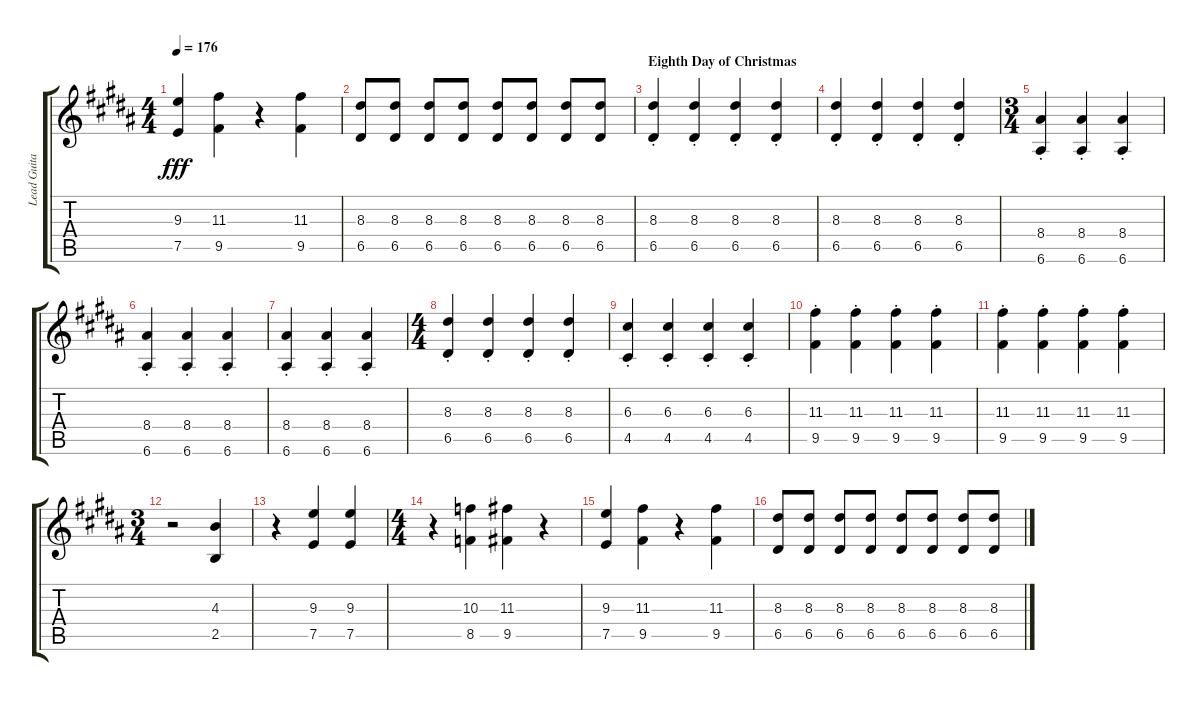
\track ("Lead Guitar (Hoopes)" "Lead Guita") {instrument distortionguitar}
\staff {score tabs}
\tuning (E4 B3 G3 D3 A2 E2) {hide}
\ts (4 4)
\tempo 176
\clef g2
\ks b
(9.3 7.5).4{dy fff} (11.3 9.5).4 r.4 (11.3 9.5).4 |
\ks g#minor
(8.3 6.5).8 (8.3 6.5).8 (8.3 6.5).8 (8.3 6.5).8 (8.3 6.5).8 (8.3 6.5).8 (8.3 6.5).8 (8.3 6.5).8 |
\section ("" "Eighth Day of Christmas")
(8.3{st} 6.5{st}).4 (8.3{st} 6.5{st}).4 (8.3{st} 6.5{st}).4 (8.3{st} 6.5{st}).4 |
(8.3{st} 6.5{st}).4 (8.3{st} 6.5{st}).4 (8.3{st} 6.5{st}).4 (8.3{st} 6.5{st}).4 |
\ts (3 4)
(8.4{st} 6.6{st}).4 (8.4{st} 6.6{st}).4 (8.4{st} 6.6{st}).4 |
\ks b
(8.4{st} 6.6{st}).4 (8.4{st} 6.6{st}).4 (8.4{st} 6.6{st}).4 |
\ks g#minor
(8.4{st} 6.6{st}).4 (8.4{st} 6.6{st}).4 (8.4{st} 6.6{st}).4 |
\ts (4 4)
(8.3{st} 6.5{st}).4 (8.3{st} 6.5{st}).4 (8.3{st} 6.5{st}).4 (8.3{st} 6.5{st}).4 |
(6.3{st} 4.5{st}).4 (6.3{st} 4.5{st}).4 (6.3{st} 4.5{st}).4 (6.3{st} 4.5{st}).4 |
(11.3{st} 9.5{st}).4 (11.3{st} 9.5{st}).4 (11.3{st} 9.5{st}).4 (11.3{st} 9.5{st}).4 |
\ks b
(11.3{st} 9.5{st}).4 (11.3{st} 9.5{st}).4 (11.3{st} 9.5{st}).4 (11.3{st} 9.5{st}).4 |
\ts (3 4)
\ks g#minor
r.2 (4.3 2.5).4 |
r.4 (9.3 7.5).4 (9.3 7.5).4 |
\ts (4 4)
r.4 (10.3 8.5).4 (11.3 9.5).4 r.4 |
\ks b
(9.3 7.5).4 (11.3 9.5).4 r.4 (11.3 9.5).4 |
\ks g#minor
(8.3 6.5).8 (8.3 6.5).8 (8.3 6.5).8 (8.3 6.5).8 (8.3 6.5).8 (8.3 6.5).8 (8.3 6.5).8 (8.3 6.5).8
